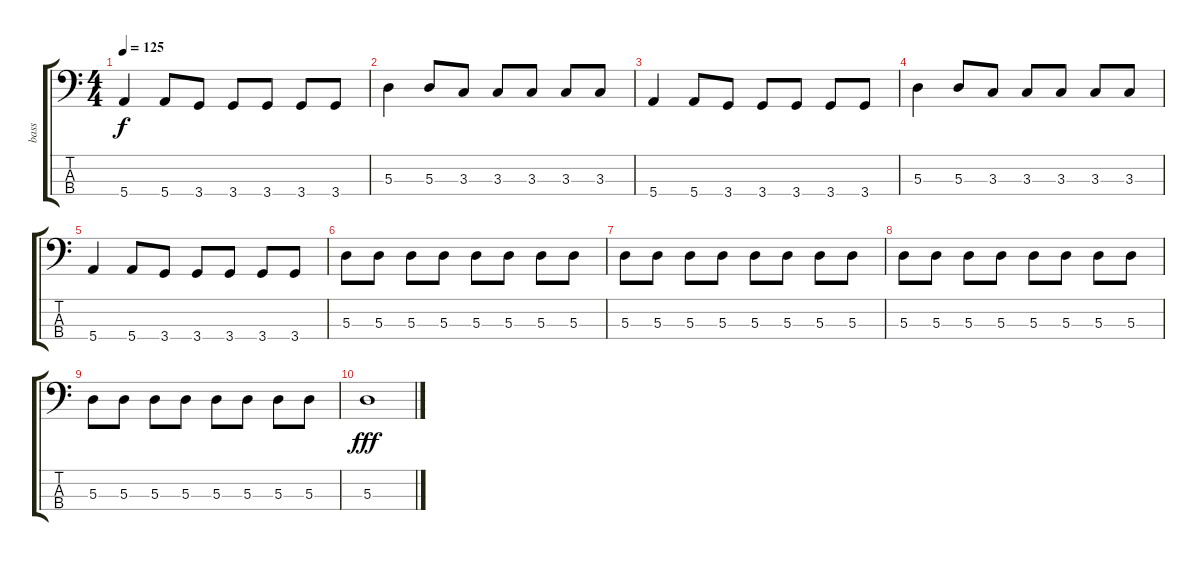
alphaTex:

\track ("bass" "bass") {instrument electricbassfinger}
\staff {score tabs}
\tuning (G2 D2 A1 E1) {hide}
\ts (4 4)
\tempo 125
\clef f4
\ks c
5.4.4{dy f} 5.4.8 3.4.8 3.4.8 3.4.8 3.4.8 3.4.8 |
5.3.4 5.3.8 3.3.8 3.3.8 3.3.8 3.3.8 3.3.8 |
5.4.4 5.4.8 3.4.8 3.4.8 3.4.8 3.4.8 3.4.8 |
5.3.4 5.3.8 3.3.8 3.3.8 3.3.8 3.3.8 3.3.8 |
5.4.4 5.4.8 3.4.8 3.4.8 3.4.8 3.4.8 3.4.8 |
5.3.8 5.3.8 5.3.8 5.3.8 5.3.8 5.3.8 5.3.8 5.3.8 |
5.3.8 5.3.8 5.3.8 5.3.8 5.3.8 5.3.8 5.3.8 5.3.8 |
5.3.8 5.3.8 5.3.8 5.3.8 5.3.8 5.3.8 5.3.8 5.3.8 |
5.3.8 5.3.8 5.3.8 5.3.8 5.3.8 5.3.8 5.3.8 5.3.8 |
5.3.1{dy fff}
